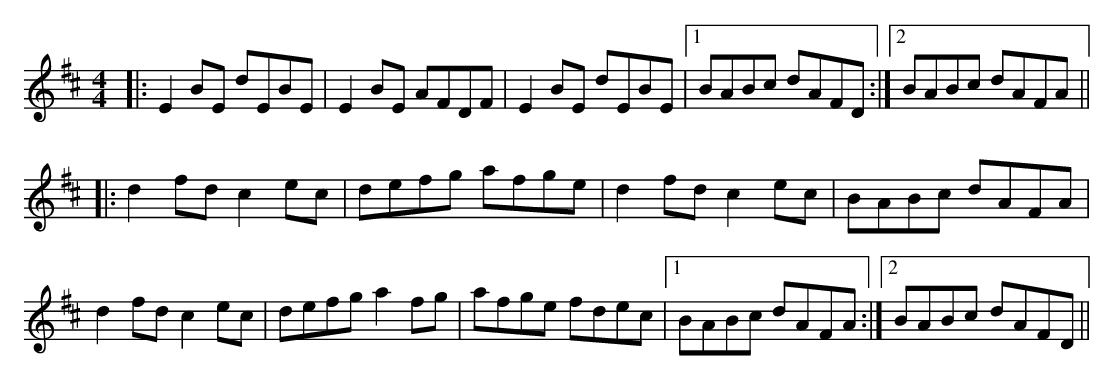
X:1
M:4/4
K:Edor
|:E2BE dEBE|E2BE AFDF|E2BE dEBE|1 BABc dAFD:|2 BABc dAFA||
|:d2fd c2ec|defg afge|d2fdc2ec|BABc dAFA|
d2fd c2ec|defg a2fg|afge fdec|1 BABc dAFA:|2 BABc dAFD||
